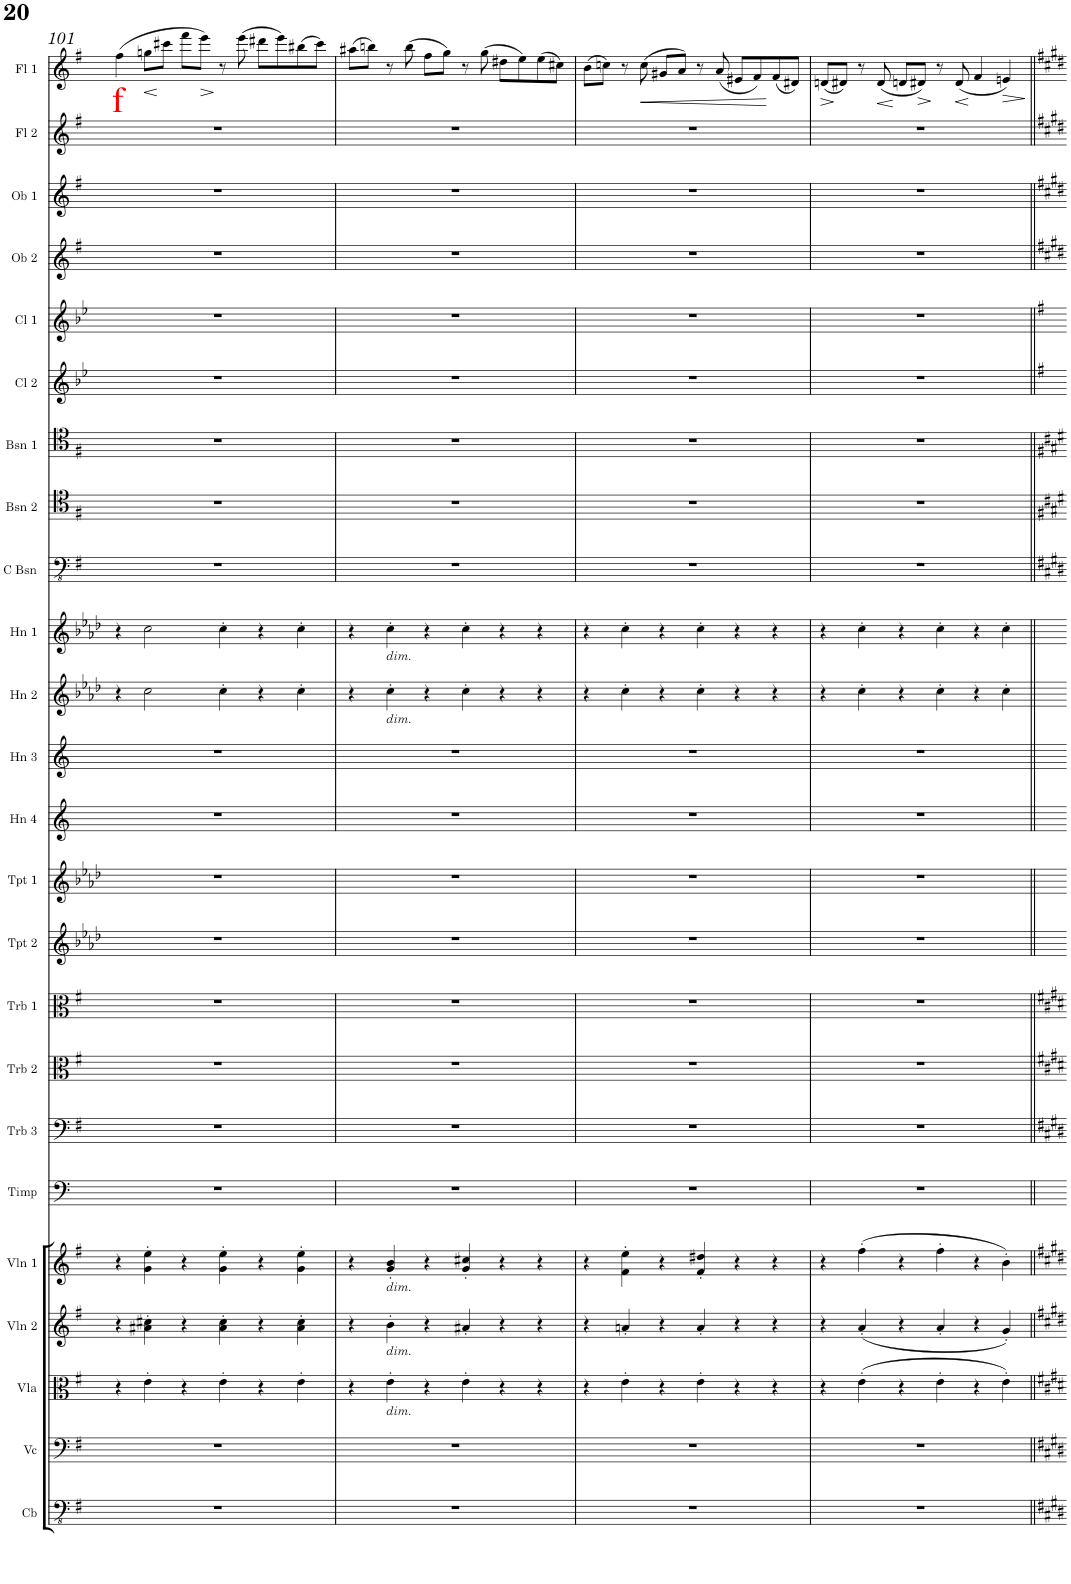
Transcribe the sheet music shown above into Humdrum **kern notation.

**kern	**kern	**kern	**kern	**kern	**kern	**kern	**kern	**kern	**kern	**kern	**kern	**kern	**kern	**kern	**kern	**kern	**kern	**kern	**kern	**kern	**kern	**kern	**kern	**text	**dynam
*part24	*part23	*part22	*part21	*part20	*part19	*part18	*part17	*part16	*part15	*part14	*part13	*part12	*part11	*part10	*part9	*part8	*part7	*part6	*part5	*part4	*part3	*part2	*part1	*part1	*part1
*staff24	*staff23	*staff22	*staff21	*staff20	*staff19	*staff18	*staff17	*staff16	*staff15	*staff14	*staff13	*staff12	*staff11	*staff10	*staff9	*staff8	*staff7	*staff6	*staff5	*staff4	*staff3	*staff2	*staff1	*staff1	*staff1
*I"Contrabass	*I"Violoncello	*I"Viola	*I"Violin 2	*I"Violin 1	*I"Timpani	*I"Trombone 3	*I"Trombone 2	*I"Trombone 1	*I"E Trumpet 2	*I"E Trumpet 1	*I"C Horn 4	*I"C Horn 3	*I"E Horn 2	*I"E Horn 1	*I"Contrabassoon	*I"Bassoon 2	*I"Bassoon 1	*I"A Clarinet 2	*I"A Clarinet 1	*I"Oboe 2	*I"Oboe 1	*I"Flute 2	*I"Flute 1	*	*
*I'Cb	*I'Vc	*I'Vla	*I'Vln 2	*I'Vln 1	*I'Timp	*I'Trb 3	*I'Trb 2	*I'Trb 1	*I'Tpt 2	*I'Tpt 1	*I'Hn 4	*I'Hn 3	*I'Hn 2	*I'Hn 1	*I'C Bsn	*I'Bsn 2	*I'Bsn 1	*I'Cl 2	*I'Cl 1	*I'Ob 2	*I'Ob 1	*I'Fl 2	*I'Fl 1	*	*
!!LO:PB:g=z
*clefFv4	*clefF4	*clefC3	*clefG2	*clefG2	*clefF4	*clefF4	*clefC3	*clefC3	*clefG2	*clefG2	*clefG2	*clefG2	*clefG2	*clefG2	*clefFv4	*clefC4	*clefC4	*clefG2	*clefG2	*clefG2	*clefG2	*clefG2	*clefG2	*	*
*Trd7c12	*	*	*	*	*	*	*	*	*Trd-2c-4	*Trd-2c-4	*Trd7c12	*Trd7c12	*Trd5c8	*Trd5c8	*	*	*	*Trd2c3	*Trd2c3	*	*	*	*	*	*
*k[f#]	*k[f#]	*k[f#]	*k[f#]	*k[f#]	*k[]	*k[f#]	*k[f#]	*k[f#]	*k[b-e-a-d-]	*k[b-e-a-d-]	*k[]	*k[]	*k[b-e-a-d-]	*k[b-e-a-d-]	*k[f#]	*k[f#]	*k[f#]	*k[b-e-]	*k[b-e-]	*k[f#]	*k[f#]	*k[f#]	*k[f#]	*	*
*M3/2	*M3/2	*M3/2	*M3/2	*M3/2	*M3/2	*M3/2	*M3/2	*M3/2	*M3/2	*M3/2	*M3/2	*M3/2	*M3/2	*M3/2	*M3/2	*M3/2	*M3/2	*M3/2	*M3/2	*M3/2	*M3/2	*M3/2	*M3/2	*	*
=101	=101	=101	=101	=101	=101	=101	=101	=101	=101	=101	=101	=101	=101	=101	=101	=101	=101	=101	=101	=101	=101	=101	=101	=101	=101
!	!	!	!	!	!	!	!	!	!	!	!	!	!	!	!	!	!	!	!	!	!	!	!	!LO:LY:b:color=#FF0000	!
1.r	1.r	4r	4r	4r	1.r	1.r	1.r	1.r	1.r	1.r	1.r	1.r	4r	4r	1.r	1.r	1.r	1.r	1.r	1.r	1.r	1.r	(4ff#\	f	.
!	!	!	!	!	!	!	!	!	!	!	!	!	!	!	!	!	!	!	!	!	!	!	!	!	!LO:HP:b
.	.	4e'\	4a#X\' 4cc#X\'	4g\' 4ee\'	.	.	.	.	.	.	.	.	2cc\	2cc\	.	.	.	.	.	.	.	.	8ggn\L	.	<
.	.	.	.	.	.	.	.	.	.	.	.	.	.	.	.	.	.	.	.	.	.	.	8ccc#X\J	.	[
.	.	4r	4r	4r	.	.	.	.	.	.	.	.	.	.	.	.	.	.	.	.	.	.	8fff#\L	.	.
!	!	!	!	!	!	!	!	!	!	!	!	!	!	!	!	!	!	!	!	!	!	!	!	!	!LO:HP:b
.	.	.	.	.	.	.	.	.	.	.	.	.	.	.	.	.	.	.	.	.	.	.	8eee\J)	.	>
.	.	4e'\	4a#\' 4cc#\'	4g\' 4ee\'	.	.	.	.	.	.	.	.	4cc'\	4cc'\	.	.	.	.	.	.	.	.	8r	.	]
.	.	.	.	.	.	.	.	.	.	.	.	.	.	.	.	.	.	.	.	.	.	.	(8eee\	.	.
.	.	4r	4r	4r	.	.	.	.	.	.	.	.	4r	4r	.	.	.	.	.	.	.	.	8ddd#X\L	.	.
.	.	.	.	.	.	.	.	.	.	.	.	.	.	.	.	.	.	.	.	.	.	.	8eee\)	.	.
.	.	4e'\	4a#\' 4cc#\'	4g\' 4ee\'	.	.	.	.	.	.	.	.	4cc'\	4cc'\	.	.	.	.	.	.	.	.	(8bb#X\	.	.
.	.	.	.	.	.	.	.	.	.	.	.	.	.	.	.	.	.	.	.	.	.	.	8ccc#\J)	.	.
=102	=102	=102	=102	=102	=102	=102	=102	=102	=102	=102	=102	=102	=102	=102	=102	=102	=102	=102	=102	=102	=102	=102	=102	=102	=102
1.r	1.r	4r	4r	4r	1.r	1.r	1.r	1.r	1.r	1.r	1.r	1.r	4r	4r	1.r	1.r	1.r	1.r	1.r	1.r	1.r	1.r	(8aa#X\L	.	.
.	.	.	.	.	.	.	.	.	.	.	.	.	.	.	.	.	.	.	.	.	.	.	8bbn\J)	.	.
!	!	!	!	!	!	!	!	!	!	!	!	!	!	!LO:TX:b:i:t=dim.	!	!	!	!	!	!	!	!	!	!	!
!	!	!	!	!	!	!	!	!	!	!	!	!	!LO:TX:b:i:t=dim.	!	!	!	!	!	!	!	!	!	!	!	!
!	!	!	!	!LO:TX:b:i:t=dim.	!	!	!	!	!	!	!	!	!	!	!	!	!	!	!	!	!	!	!	!	!
!	!	!	!LO:TX:b:i:t=dim.	!	!	!	!	!	!	!	!	!	!	!	!	!	!	!	!	!	!	!	!	!	!
!	!	!LO:TX:b:i:t=dim.	!	!	!	!	!	!	!	!	!	!	!	!	!	!	!	!	!	!	!	!	!	!	!
.	.	4e'\	4b'\	4g/' 4b/'	.	.	.	.	.	.	.	.	4cc'\	4cc'\	.	.	.	.	.	.	.	.	8r	.	.
.	.	.	.	.	.	.	.	.	.	.	.	.	.	.	.	.	.	.	.	.	.	.	(8bb\	.	.
.	.	4r	4r	4r	.	.	.	.	.	.	.	.	4r	4r	.	.	.	.	.	.	.	.	8ff#\L	.	.
.	.	.	.	.	.	.	.	.	.	.	.	.	.	.	.	.	.	.	.	.	.	.	8gg\J)	.	.
.	.	4e'\	4a#X'/	4g/' 4cc#X/'	.	.	.	.	.	.	.	.	4cc'\	4cc'\	.	.	.	.	.	.	.	.	8r	.	.
.	.	.	.	.	.	.	.	.	.	.	.	.	.	.	.	.	.	.	.	.	.	.	(8gg\	.	.
.	.	4r	4r	4r	.	.	.	.	.	.	.	.	4r	4r	.	.	.	.	.	.	.	.	8dd#X\L	.	.
.	.	.	.	.	.	.	.	.	.	.	.	.	.	.	.	.	.	.	.	.	.	.	8ee\)	.	.
.	.	4r	4r	4r	.	.	.	.	.	.	.	.	4r	4r	.	.	.	.	.	.	.	.	(8ee\	.	.
.	.	.	.	.	.	.	.	.	.	.	.	.	.	.	.	.	.	.	.	.	.	.	8cc#X\J)	.	.
=103	=103	=103	=103	=103	=103	=103	=103	=103	=103	=103	=103	=103	=103	=103	=103	=103	=103	=103	=103	=103	=103	=103	=103	=103	=103
1.r	1.r	4r	4r	4r	1.r	1.r	1.r	1.r	1.r	1.r	1.r	1.r	4r	4r	1.r	1.r	1.r	1.r	1.r	1.r	1.r	1.r	(8b\L	.	.
.	.	.	.	.	.	.	.	.	.	.	.	.	.	.	.	.	.	.	.	.	.	.	8ccn\J)	.	.
.	.	4e'\	4an'/	4f#\' 4ee\'	.	.	.	.	.	.	.	.	4cc'\	4cc'\	.	.	.	.	.	.	.	.	8r	.	.
!	!	!	!	!	!	!	!	!	!	!	!	!	!	!	!	!	!	!	!	!	!	!	!	!	!LO:HP:b
.	.	.	.	.	.	.	.	.	.	.	.	.	.	.	.	.	.	.	.	.	.	.	(8cc\	.	<
.	.	4r	4r	4r	.	.	.	.	.	.	.	.	4r	4r	.	.	.	.	.	.	.	.	8g#X/L	.	.
.	.	.	.	.	.	.	.	.	.	.	.	.	.	.	.	.	.	.	.	.	.	.	8a/J)	.	.
.	.	4e'\	4a'/	4f#/' 4dd#X/'	.	.	.	.	.	.	.	.	4cc'\	4cc'\	.	.	.	.	.	.	.	.	8r	.	.
.	.	.	.	.	.	.	.	.	.	.	.	.	.	.	.	.	.	.	.	.	.	.	(8a/	.	.
.	.	4r	4r	4r	.	.	.	.	.	.	.	.	4r	4r	.	.	.	.	.	.	.	.	8e#X/L	.	.
.	.	.	.	.	.	.	.	.	.	.	.	.	.	.	.	.	.	.	.	.	.	.	8f#/)	.	.
.	.	4r	4r	4r	.	.	.	.	.	.	.	.	4r	4r	.	.	.	.	.	.	.	.	(8f#/	.	[
.	.	.	.	.	.	.	.	.	.	.	.	.	.	.	.	.	.	.	.	.	.	.	8d#X/J)	.	.
=104	=104	=104	=104	=104	=104	=104	=104	=104	=104	=104	=104	=104	=104	=104	=104	=104	=104	=104	=104	=104	=104	=104	=104	=104	=104
!	!	!	!	!	!	!	!	!	!	!	!	!	!	!	!	!	!	!	!	!	!	!	!	!	!LO:HP:b
1.r	1.r	4r	4r	4r	1.r	1.r	1.r	1.r	1.r	1.r	1.r	1.r	4r	4r	1.r	1.r	1.r	1.r	1.r	1.r	1.r	1.r	(8dn/L	.	>
.	.	.	.	.	.	.	.	.	.	.	.	.	.	.	.	.	.	.	.	.	.	.	8d#X/J)	.	]
.	.	(4e'\	(4a'/	(4ff#'\	.	.	.	.	.	.	.	.	4cc'\	4cc'\	.	.	.	.	.	.	.	.	8r	.	.
!	!	!	!	!	!	!	!	!	!	!	!	!	!	!	!	!	!	!	!	!	!	!	!	!	!LO:HP:b
.	.	.	.	.	.	.	.	.	.	.	.	.	.	.	.	.	.	.	.	.	.	.	(8d#/	.	<
.	.	4r	4r	4r	.	.	.	.	.	.	.	.	4r	4r	.	.	.	.	.	.	.	.	8dn/L	.	[
!	!	!	!	!	!	!	!	!	!	!	!	!	!	!	!	!	!	!	!	!	!	!	!	!	!LO:HP:b
.	.	.	.	.	.	.	.	.	.	.	.	.	.	.	.	.	.	.	.	.	.	.	8d#X/J)	.	>
.	.	4e'\	4a'/	4ff#'\	.	.	.	.	.	.	.	.	4cc'\	4cc'\	.	.	.	.	.	.	.	.	8r	.	]
!	!	!	!	!	!	!	!	!	!	!	!	!	!	!	!	!	!	!	!	!	!	!	!	!	!LO:HP:b
.	.	.	.	.	.	.	.	.	.	.	.	.	.	.	.	.	.	.	.	.	.	.	(8d#/	.	<
.	.	4r	4r	4r	.	.	.	.	.	.	.	.	4r	4r	.	.	.	.	.	.	.	.	4f#/	.	[
!	!	!	!	!	!	!	!	!	!	!	!	!	!	!	!	!	!	!	!	!	!	!	!	!	!LO:HP:b
.	.	4e'\)	4g'/)	4b'\)	.	.	.	.	.	.	.	.	4cc'\	4cc'\	.	.	.	.	.	.	.	.	4en/)	.	>
.	.	.	.	.	.	.	.	.	.	.	.	.	.	.	.	.	.	.	.	.	.	.	.	.	]
=||	=||	=||	=||	=||	=||	=||	=||	=||	=||	=||	=||	=||	=||	=||	=||	=||	=||	=||	=||	=||	=||	=||	=||	=||	=||
*-	*-	*-	*-	*-	*-	*-	*-	*-	*-	*-	*-	*-	*-	*-	*-	*-	*-	*-	*-	*-	*-	*-	*-	*-	*-
